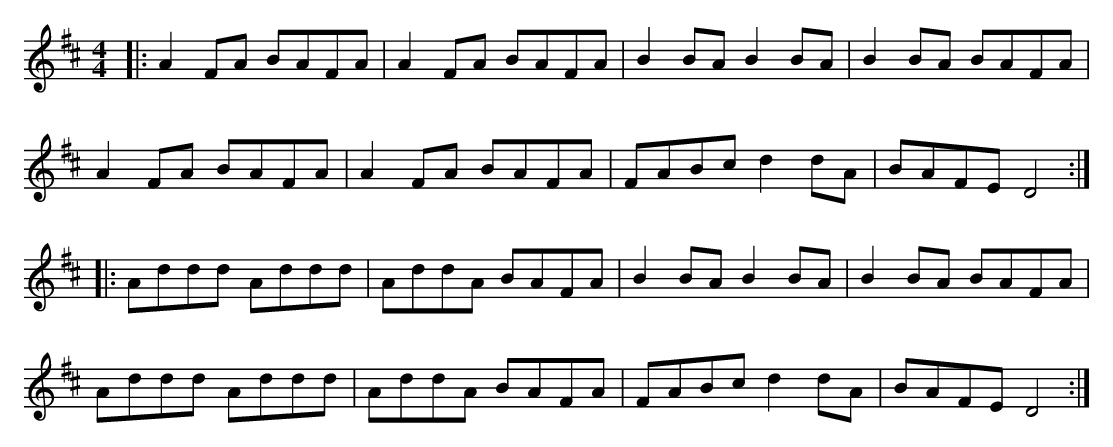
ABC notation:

X:1
M:4/4
K:D
|:A2FA BAFA|A2FA BAFA|B2BA B2BA|B2BA BAFA|
A2FA BAFA|A2FA BAFA|FABc d2dA|BAFE D4:|
|:Addd Addd|AddA BAFA|B2BA B2BA|B2BA BAFA|
Addd Addd|AddA BAFA|FABc d2dA|BAFE D4:|
